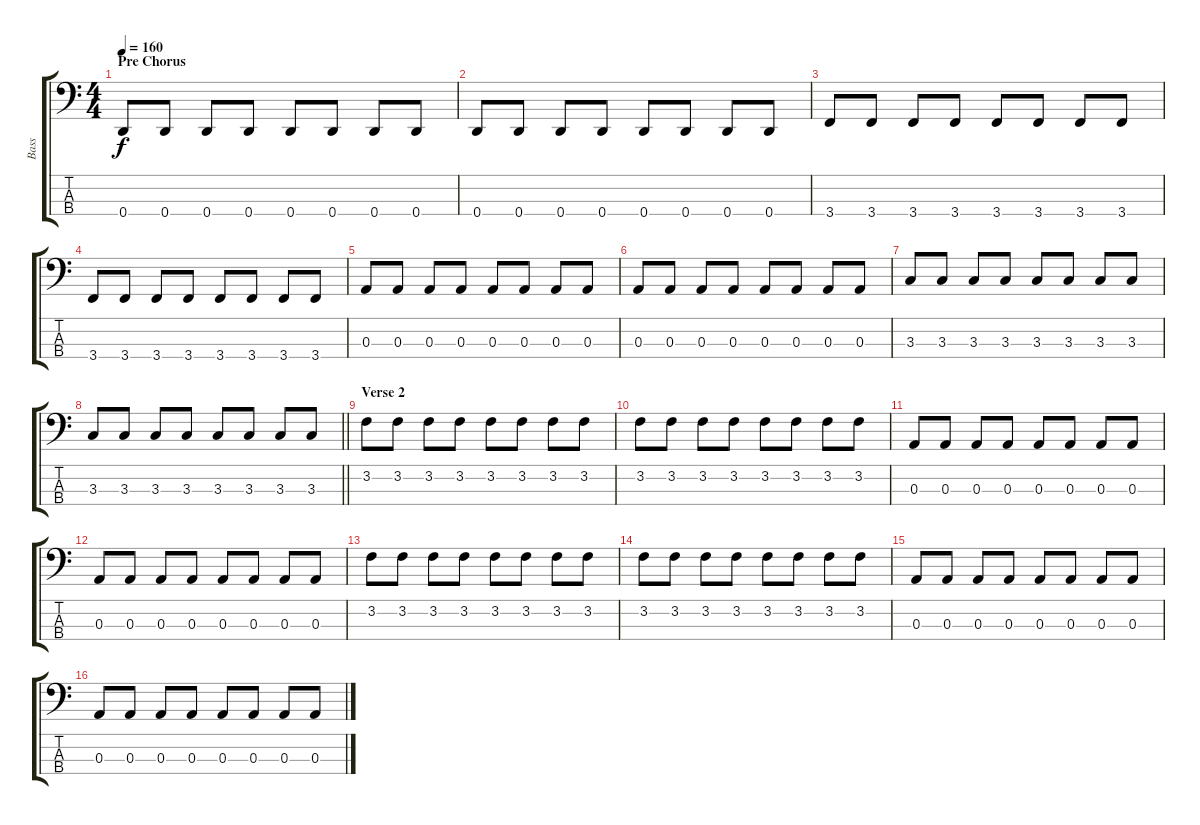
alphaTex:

\track ("Bass" "Bass") {instrument electricbasspick}
\staff {score tabs}
\tuning (G2 D2 A1 D1) {hide}
\ts (4 4)
\section ("" "Pre Chorus")
\tempo 160
\clef f4
\ks c
0.4.8{dy f} 0.4.8 0.4.8 0.4.8 0.4.8 0.4.8 0.4.8 0.4.8 |
0.4.8 0.4.8 0.4.8 0.4.8 0.4.8 0.4.8 0.4.8 0.4.8 |
3.4.8 3.4.8 3.4.8 3.4.8 3.4.8 3.4.8 3.4.8 3.4.8 |
3.4.8 3.4.8 3.4.8 3.4.8 3.4.8 3.4.8 3.4.8 3.4.8 |
0.3.8 0.3.8 0.3.8 0.3.8 0.3.8 0.3.8 0.3.8 0.3.8 |
0.3.8 0.3.8 0.3.8 0.3.8 0.3.8 0.3.8 0.3.8 0.3.8 |
3.3.8 3.3.8 3.3.8 3.3.8 3.3.8 3.3.8 3.3.8 3.3.8 |
\barLineRight lightlight
3.3.8 3.3.8 3.3.8 3.3.8 3.3.8 3.3.8 3.3.8 3.3.8 |
\section ("" "Verse 2")
3.2.8 3.2.8 3.2.8 3.2.8 3.2.8 3.2.8 3.2.8 3.2.8 |
3.2.8 3.2.8 3.2.8 3.2.8 3.2.8 3.2.8 3.2.8 3.2.8 |
0.3.8 0.3.8 0.3.8 0.3.8 0.3.8 0.3.8 0.3.8 0.3.8 |
0.3.8 0.3.8 0.3.8 0.3.8 0.3.8 0.3.8 0.3.8 0.3.8 |
3.2.8 3.2.8 3.2.8 3.2.8 3.2.8 3.2.8 3.2.8 3.2.8 |
3.2.8 3.2.8 3.2.8 3.2.8 3.2.8 3.2.8 3.2.8 3.2.8 |
0.3.8 0.3.8 0.3.8 0.3.8 0.3.8 0.3.8 0.3.8 0.3.8 |
0.3.8 0.3.8 0.3.8 0.3.8 0.3.8 0.3.8 0.3.8 0.3.8
